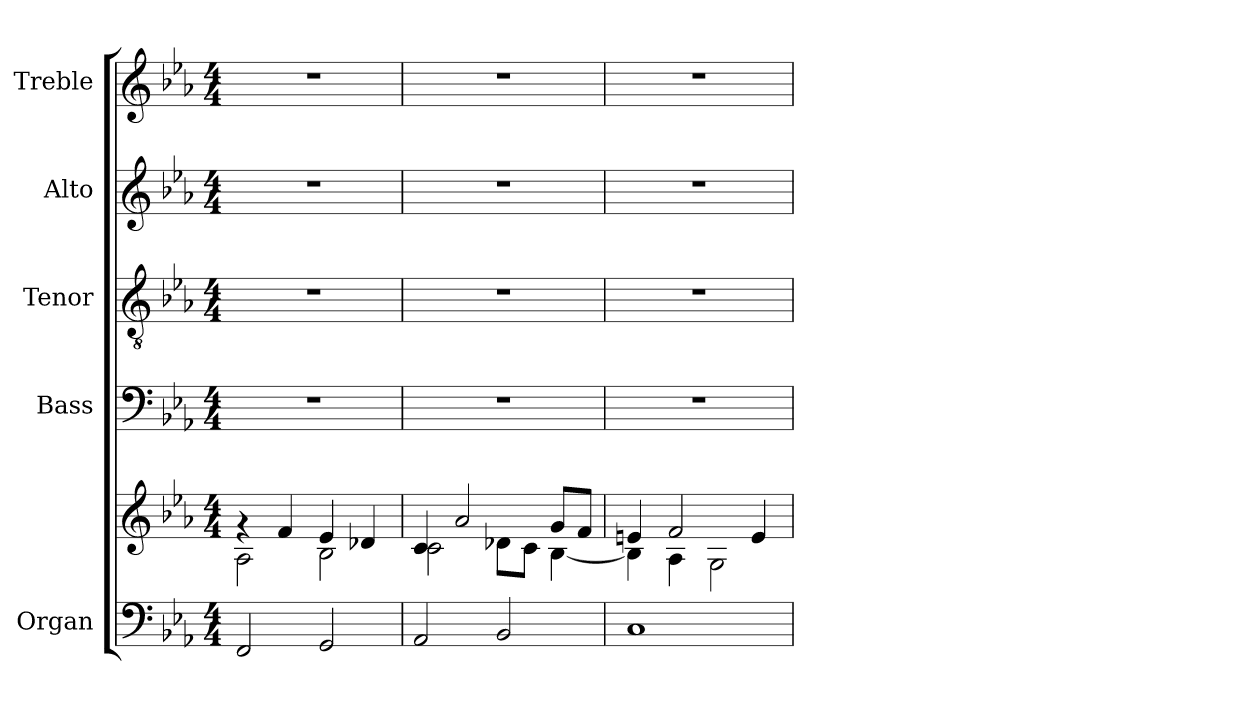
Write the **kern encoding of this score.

**kern	**kern	**kern	**kern	**kern	**kern
*part5	*part5	*part4	*part3	*part2	*part1
*staff6	*staff5	*staff4	*staff3	*staff2	*staff1
*I"Organ	*	*I"Bass	*I"Tenor	*I"Alto	*I"Treble
*	*	*I'B	*I'T	*I'A	*I'Tr
!!LO:PB:g=z
*clefF4	*clefG2	*clefF4	*clefGv2	*clefG2	*clefG2
*k[b-e-a-]	*k[b-e-a-]	*k[b-e-a-]	*k[b-e-a-]	*k[b-e-a-]	*k[b-e-a-]
*E-:	*E-:	*E-:	*E-:	*E-:	*E-:
*M4/4	*M4/4	*M4/4	*M4/4	*M4/4	*M4/4
=1	=1	=1	=1	=1	=1
*	*^	*	*	*	*
2FF/	4rf	2A-\	1r	1r	1r	1r
.	4f/	.	.	.	.	.
2GG/	4e-/	2B-\	.	.	.	.
.	4d-X/	.	.	.	.	.
=2	=2	=2	=2	=2	=2	=2
2AA-/	4c/	2c\	1r	1r	1r	1r
.	2a-/	.	.	.	.	.
2BB-/	.	8d-X\L	.	.	.	.
.	.	8c\J	.	.	.	.
.	8g/L	[<4B-\	.	.	.	.
.	8f/J	.	.	.	.	.
=3	=3	=3	=3	=3	=3	=3
1C	4en/	4B-\]	1r	1r	1r	1r
.	2f/	4A-\	.	.	.	.
.	.	2G\	.	.	.	.
.	4e/	.	.	.	.	.
*	*v	*v	*	*	*	*
=	=	=	=	=	=
*-	*-	*-	*-	*-	*-
